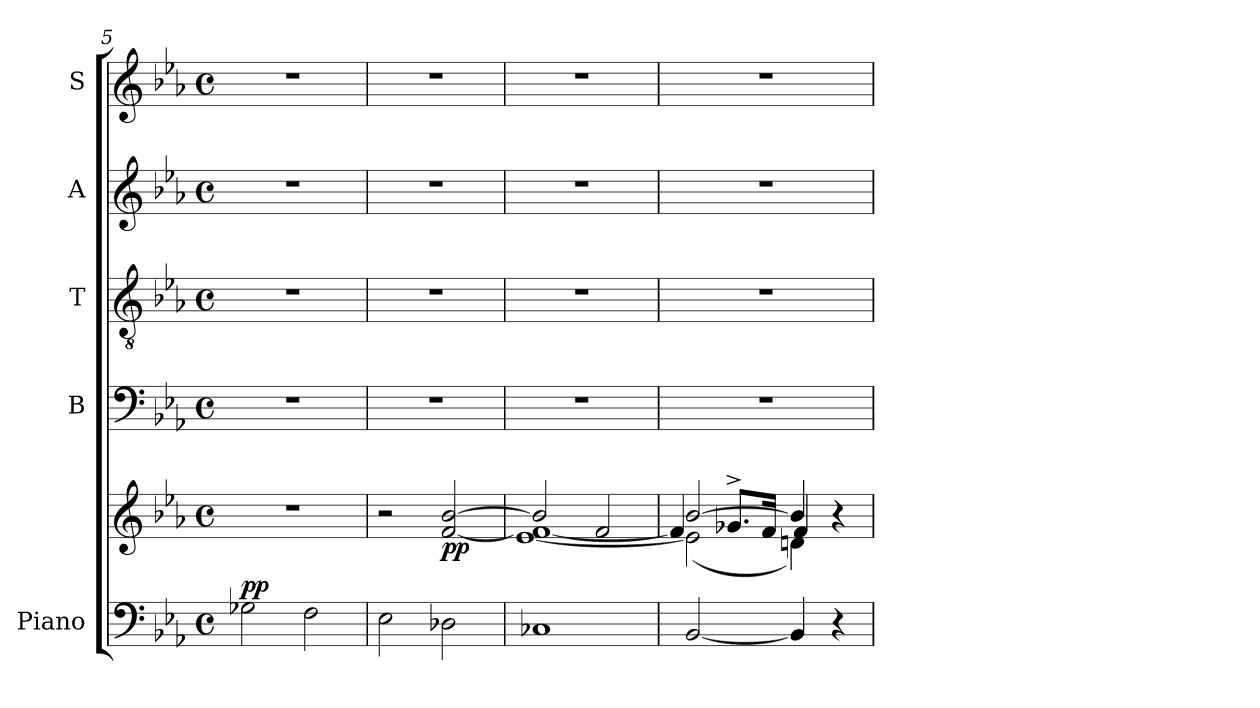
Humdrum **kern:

**kern	**kern	**dynam	**kern	**kern	**kern	**kern
*part5	*part5	*part5	*part4	*part3	*part2	*part1
*staff6	*staff5	*staff5/6	*staff4	*staff3	*staff2	*staff1
*I"Piano	*	*	*I"B	*I"T	*I"A	*I"S
*I'Pno	*	*	*I'B	*I'T	*I'A	*I'S
*clefF4	*clefG2	*	*clefF4	*clefGv2	*clefG2	*clefG2
*k[b-e-a-]	*k[b-e-a-]	*	*k[b-e-a-]	*k[b-e-a-]	*k[b-e-a-]	*k[b-e-a-]
*M4/4	*M4/4	*	*M4/4	*M4/4	*M4/4	*M4/4
*met(c)	*met(c)	*	*met(c)	*met(c)	*met(c)	*met(c)
=5	=5	=5	=5	=5	=5	=5
!	!	!LO:DY:a=2	!	!	!	!
2G-X\	1r	pp	1r	1r	1r	1r
2F\	.	.	.	.	.	.
=6	=6	=6	=6	=6	=6	=6
2E-\	2r	.	1r	1r	1r	1r
!	!	!LO:DY:b	!	!	!	!
2D-X\	[2f/ [2b-/	pp	.	.	.	.
=7	=7	=7	=7	=7	=7	=7
*	*^	*	*	*	*	*
1C-X	2b-/]	[1e- 1f_	.	1r	1r	1r	1r
.	2f/	.	.	.	.	.	.
=8	=8	=8	=8	=8	=8	=8	=8
*	*	*^	*	*	*	*	*
[2BB-/	[2b-/	(<2e-\]	4f/]	.	1r	1r	1r	1r
.	.	.	8.g-X^/L	.	.	.	.	.
.	.	.	16f/Jk	.	.	.	.	.
4BB-/]	4b-/]	4dn\)	4f/	.	.	.	.	.
4r	4r	4ryy	4ryy	.	.	.	.	.
*	*v	*v	*v	*	*	*	*	*
=	=	=	=	=	=	=
*-	*-	*-	*-	*-	*-	*-
